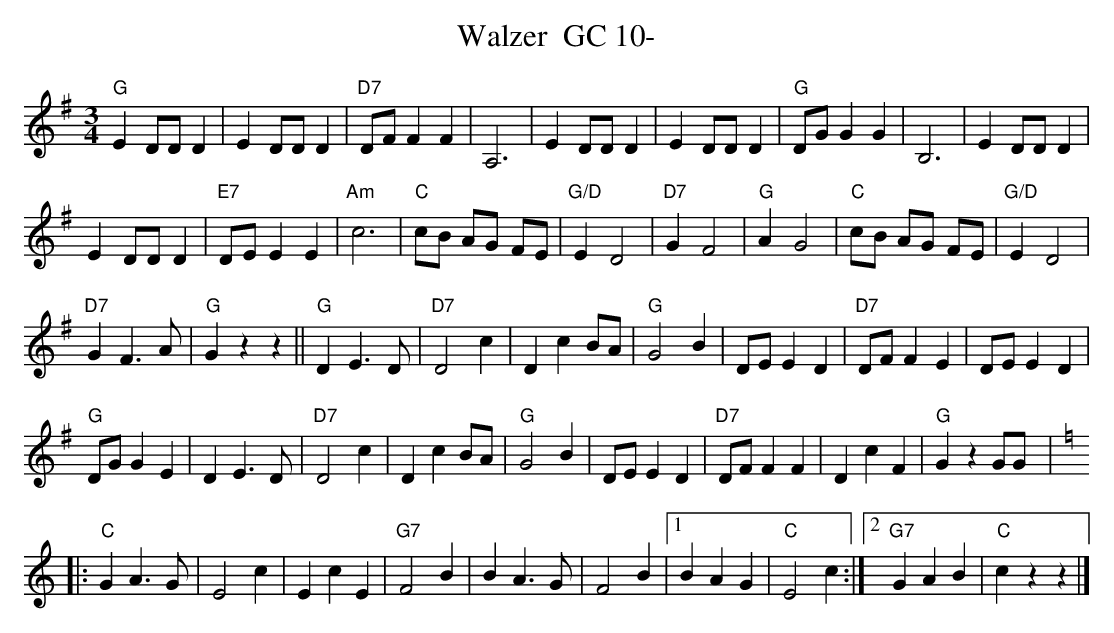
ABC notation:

X:1
T:Walzer  GC 10-
M:3/4
L:1/4
K:Gmaj%%MIDI gchordon
"G"ED/2D/2D | ED/2D/2 D | "D7"D/2F/2FF | A,3 | ED/2D/2D | ED/2D/2 D |"G"D/2G/2GG | B,3 | ED/2D/2D |
ED/2D/2 D | "E7"D/2E/2EE | "Am"c3 | "C"c/2B/2 A/2G/2 F/2E/2 | "G/D"ED2 | "D7"GF2 | "G"AG2 | "C"c/2B/2 A/2G/2 F/2E/2 | "G/D"ED2 |
"D7"GF>A | "G"Gzz || "G"DE>D | "D7"D2c | DcB/2A/2 | "G"G2B | D/2E/2ED | "D7"D/2F/2FE | D/2E/2ED |
"G"D/2G/2GE | DE>D | "D7"D2c | DcB/2A/2 | "G"G2B | D/2E/2ED | "D7"D/2F/2FF | DcF | "G"GzG/2G/2 |: [K:Cmaj]
"C"GA>G | E2c | EcE | "G7"F2B | BA>G | F2B |1 BAG | "C"E2c :|2 "G7"GAB | "C"czz |]
